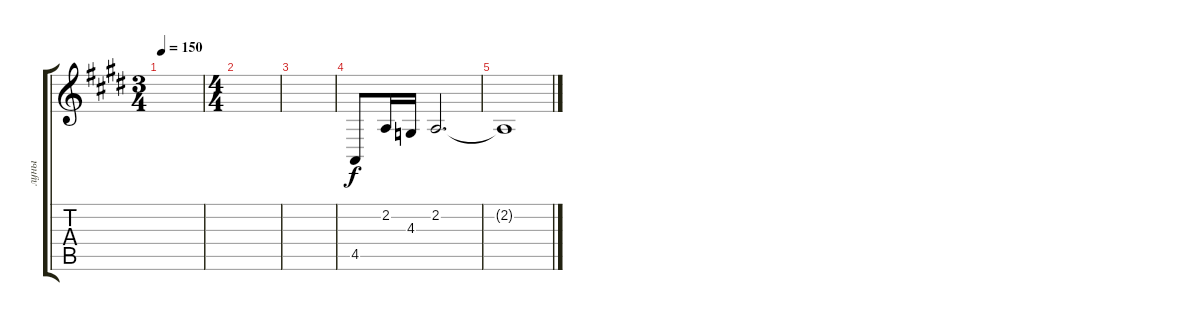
\track ("луны" "луны") {instrument stringensemble1}
\staff {score tabs}
\tuning (C4 G3 Eb3 Bb2 F2 C2) {hide}
\ts (3 4)
\tempo 150
\clef g2
\ks c#minor
|
\ts (4 4)
|
|
4.5.8 2.2.16 4.3.16 2.2.2{d} |
2.2{t}.1{volume 0}
